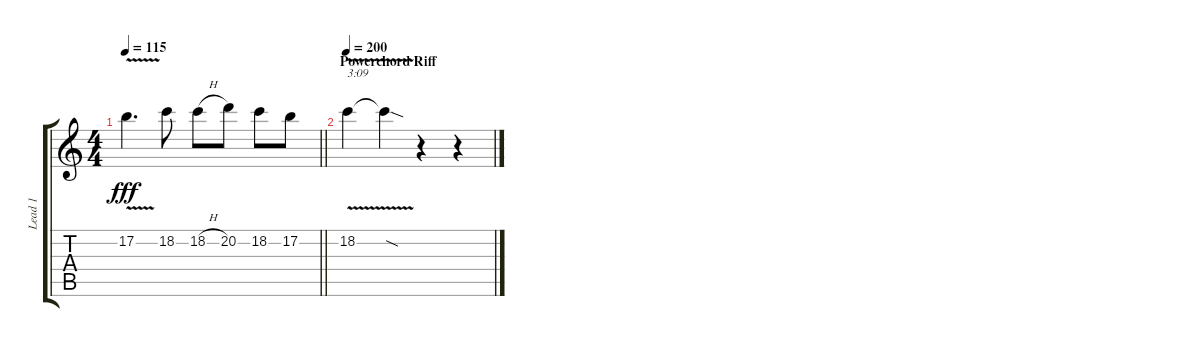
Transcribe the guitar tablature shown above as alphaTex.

\track ("Lead 1" "Lead 1") {instrument overdrivenguitar}
\staff {score tabs}
\tuning (B3 Gb3 D3 A2 E2 B1) {hide}
\ts (4 4)
\tempo 115
\clef g2
\barLineRight lightlight
\ks c
17.2{v}.4{d dy fff} 18.2.8 18.2{h}.8 20.2.8 18.2.8 17.2.8 |
\section ("" "Powerchord Riff")
\tempo 200
18.2{v}.4{txt "3:09"} 18.2{sod t}.4 r.4 r.4
